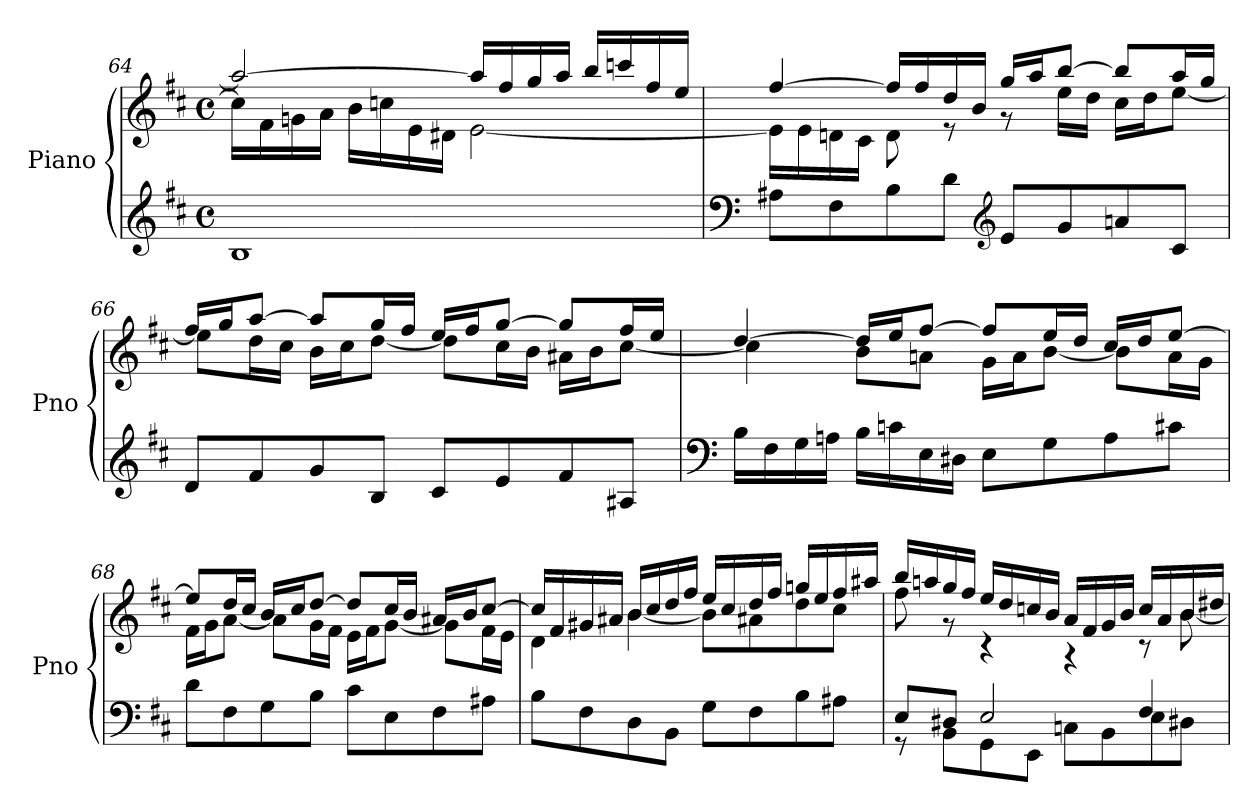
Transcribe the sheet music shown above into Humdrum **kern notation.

**kern	**kern
*part1	*part1
*staff2	*staff1
*I"Piano	*
*I'Pno	*
!!LO:LB:g=z
*clefG2	*clefG2
*k[f#c#]	*k[f#c#]
*M4/4	*M4/4
*met(c)	*met(c)
=64	=64
*	*^
1B	2aa/_	16cc#\LL]
.	.	16f#\
.	.	16gn\
.	.	16a\JJ
.	.	16b\LL
.	.	16ccn\
.	.	16e\
.	.	16d#X\JJ
.	16aa/LL]	[2e\
.	16ff#/	.
.	16gg/	.
.	16aa/JJ	.
.	16bb/LL	.
.	16cccn/	.
.	16ff#/	.
.	16ee/JJ	.
=65	=65	=65
*clefF4	*	*
8A#X\L	[4ff#/	16e\LL]
.	.	16e\
8F#\	.	16dn\
.	.	16c#\JJ
8B\	16ff#/LL]	8d\
.	16ff#/	.
8d\J	16dd/	8r
.	16b/JJ	.
*clefG2	*	*
8e/L	16gg/LL	8r
.	16aa/J	.
8g/	[8bb/J	16ee\LL
.	.	16dd\JJ
8an/	8bb/L]	16cc#\LL
.	.	16dd\J
8c#/J	16aa/L	[8ee\J
.	16gg/JJ	.
!!LO:LB:g=z	!!
=66	=66	=66
8d/L	16ff#/LL	8ee\L]
.	16gg/J	.
8f#/	[8aa/J	16dd\L
.	.	16cc#\JJ
8g/	8aa/L]	16b\LL
.	.	16cc#\J
8B/J	16gg/L	[8dd\J
.	16ff#/JJ	.
8c#/L	16ee/LL	8dd\L]
.	16ff#/J	.
8e/	[8gg/J	16cc#\L
.	.	16b\JJ
8f#/	8gg/L]	16a#X\LL
.	.	16b\J
8A#X/J	16ff#/L	[8cc#\J
.	16ee/JJ	.
=67	=67	=67
*clefF4	*	*
16B\LL	[4dd/	4cc#\]
16F#\	.	.
16G\	.	.
16An\JJ	.	.
16B\LL	16dd/LL]	8b\L
16cn\	16ee/J	.
16E\	[8ff#/J	8an\J
16D#X\JJ	.	.
8E\L	8ff#/L]	16g\LL
.	.	16a\J
8G\	16ee/L	[8b\J
.	16dd/JJ	.
8A\	16cc#/LL	8b\L]
.	16dd/J	.
8c#X\J	[8ee/J	16a\L
.	.	16g\JJ
!!LO:PB:g=z	!!
=68	=68	=68
8d\L	8ee/L]	16f#\LL
.	.	16g\J
8F#\	16dd/L	[8a\J
.	16cc#/JJ	.
8G\	16b/LL	8a\L]
.	16cc#/J	.
8B\J	[8dd/J	16g\L
.	.	16f#\JJ
8c#\L	8dd/L]	16e\LL
.	.	16f#\J
8E\	16cc#/L	[8g\J
.	16b/JJ	.
8F#\	16a#X/LL	8g\L]
.	16b/J	.
8A#X\J	[8cc#/J	16f#\L
.	.	16e\JJ
=69	=69	=69
8B\L	16cc#/LL]	4d\
.	16f#/	.
8F#\	16g#X/	.
.	16a#X/JJ	.
8D\	16b/LL	[4b\
.	16cc#/	.
8BB\J	16dd/	.
.	16ff#/JJ	.
8G\L	16ee/LL	8b\L]
.	16cc#/	.
8F#\	16dd/	8a#X\
.	16ff#/JJ	.
8B\	16ggn/LL	8dd\
.	16ee/	.
8A#X\J	16ff#/	8cc#\J
.	16aa#X/JJ	.
!!LO:LB:g=z	!!
=70	=70	=70
*^	*	*
8E/L	8r	16bb/LL	8ff#\
.	.	16aan/	.
8D#X/J	8BB\L	16gg/	8r
.	.	16ff#/JJ	.
2E/	8GG\	16ee/LL	4r
.	.	16dd/	.
.	8EE\J	16ccn/	.
.	.	16b/JJ	.
.	8Cn\L	16a/LL	4r
.	.	16f#/	.
.	8BB\	16g/	.
.	.	16b/JJ	.
4F#/	8E\	16cc/LL	8r
.	.	16a/	.
.	8D#X\J	16b/	[8b\
.	.	16dd#X/JJ	.
*v	*v	*	*
*	*v	*v
=	=
*-	*-
